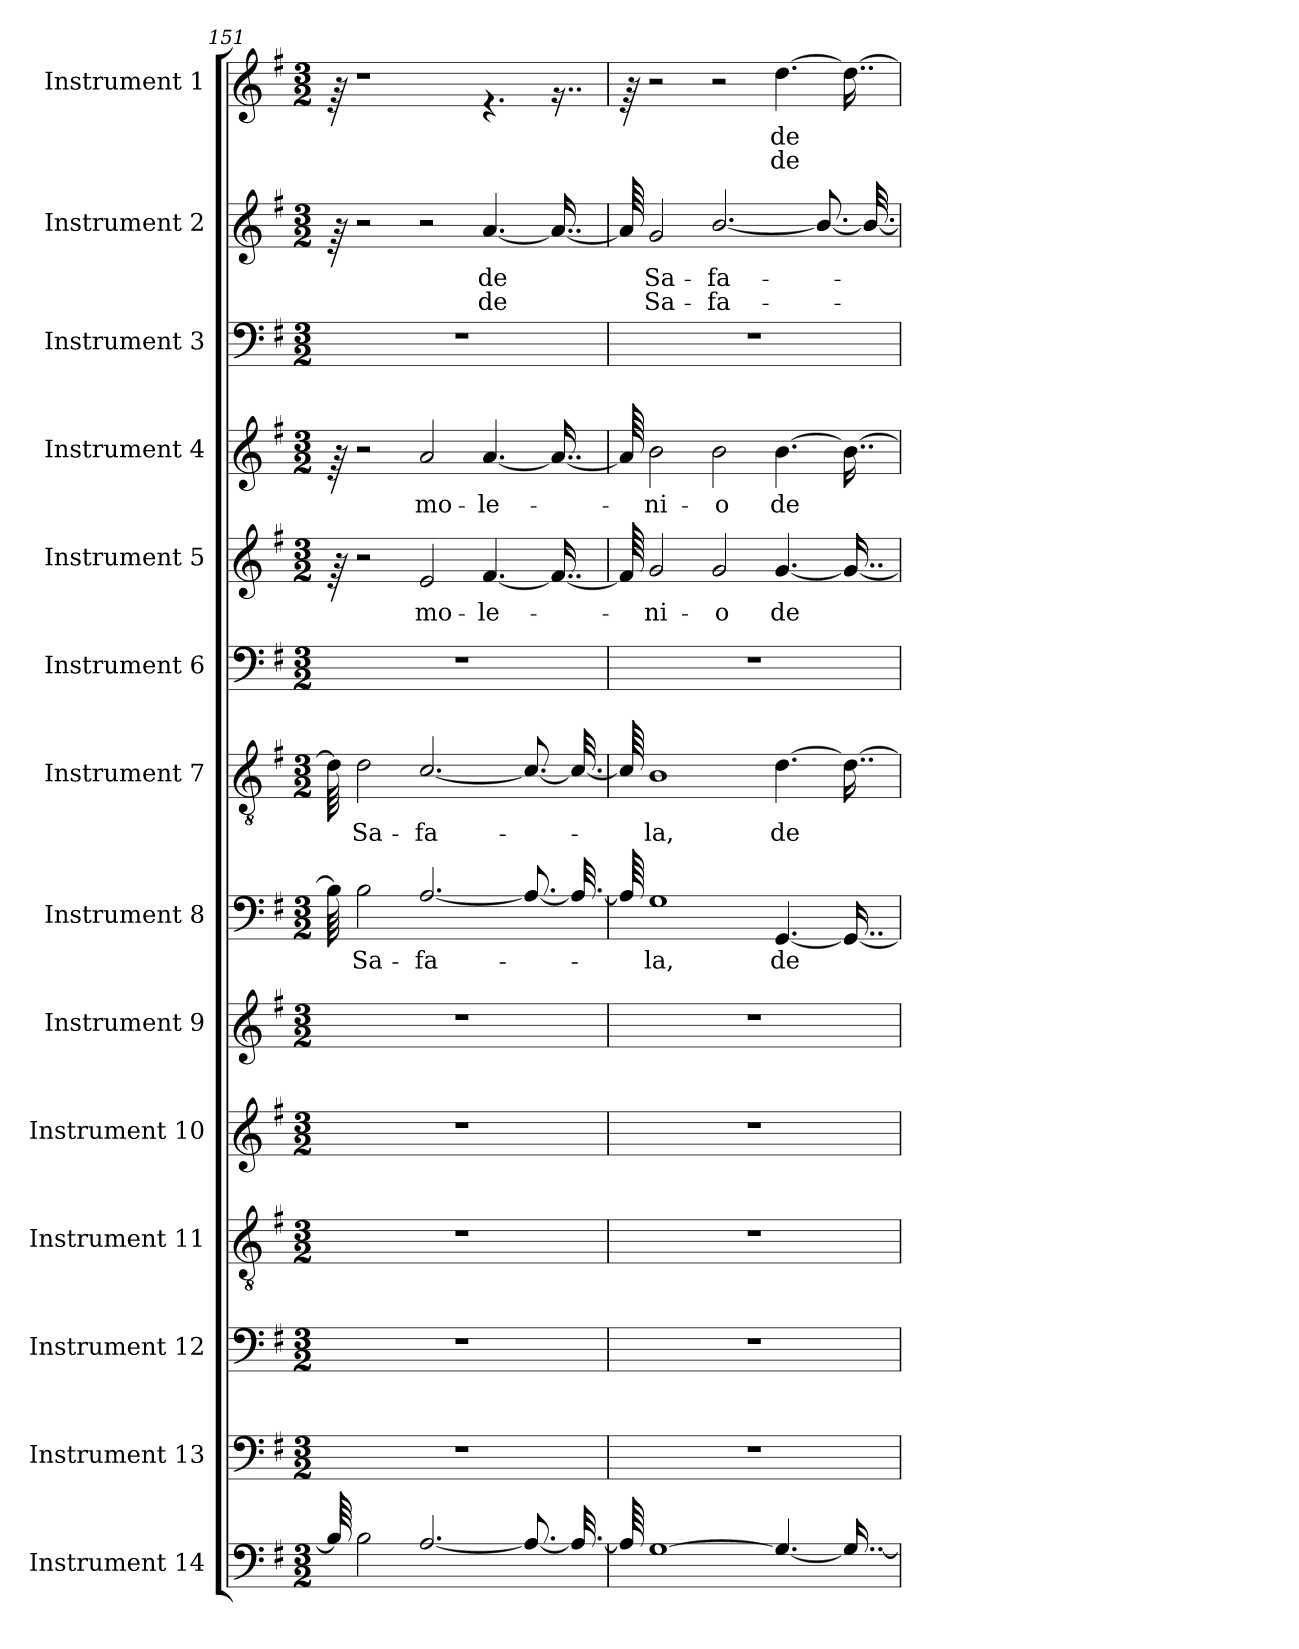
**kern	**kern	**kern	**kern	**kern	**kern	**kern	**text	**kern	**text	**kern	**kern	**text	**kern	**text	**kern	**kern	**text	**text	**kern	**text	**text
*part14	*part13	*part12	*part11	*part10	*part9	*part8	*part8	*part7	*part7	*part6	*part5	*part5	*part4	*part4	*part3	*part2	*part2	*part2	*part1	*part1	*part1
*staff14	*staff13	*staff12	*staff11	*staff10	*staff9	*staff8	*staff8	*staff7	*staff7	*staff6	*staff5	*staff5	*staff4	*staff4	*staff3	*staff2	*staff2	*staff2	*staff1	*staff1	*staff1
*I"Instrument 14	*I"Instrument 13	*I"Instrument 12	*I"Instrument 11	*I"Instrument 10	*I"Instrument 9	*I"Instrument 8	*	*I"Instrument 7	*	*I"Instrument 6	*I"Instrument 5	*	*I"Instrument 4	*	*I"Instrument 3	*I"Instrument 2	*	*	*I"Instrument 1	*	*
*clefF4	*clefF4	*clefF4	*clefGv2	*clefG2	*clefG2	*clefF4	*	*clefGv2	*	*clefF4	*clefG2	*	*clefG2	*	*clefF4	*clefG2	*	*	*clefG2	*	*
*k[f#]	*k[f#]	*k[f#]	*k[f#]	*k[f#]	*k[f#]	*k[f#]	*	*k[f#]	*	*k[f#]	*k[f#]	*	*k[f#]	*	*k[f#]	*k[f#]	*	*	*k[f#]	*	*
*G:	*G:	*G:	*G:	*G:	*G:	*G:	*	*G:	*	*G:	*G:	*	*G:	*	*G:	*G:	*	*	*G:	*	*
*M3/2	*M3/2	*M3/2	*M3/2	*M3/2	*M3/2	*M3/2	*	*M3/2	*	*M3/2	*M3/2	*	*M3/2	*	*M3/2	*M3/2	*	*	*M3/2	*	*
=151	=151	=151	=151	=151	=151	=151	=151	=151	=151	=151	=151	=151	=151	=151	=151	=151	=151	=151	=151	=151	=151
64B/]	1.r	1.r	1.r	1.r	1.r	64B\]	.	64d\]	.	1.r	64rf	.	64rf	.	1.r	64rf	.	.	64rf	.	.
!	!	!	!	!	!	!	!LO:LY:b:rj	!	!LO:LY:b:rj	!	!	!	!	!	!	!	!	!	!	!	!
2B\	.	.	.	.	.	2B\	Sa-	2d\	Sa-	.	2r	.	2r	.	.	2r	.	.	1r	.	.
!	!	!	!	!	!	!	!LO:LY:b:rj	!	!LO:LY:b:rj	!	!	!LO:LY:b:rj	!	!LO:LY:b:rj	!	!	!	!	!	!	!
[<2.A/	.	.	.	.	.	[<2.A/	-fa-	[<2.c/	-fa-	.	2e/	mo-	2a/	mo-	.	2r	.	.	.	.	.
!	!	!	!	!	!	!	!	!	!	!	!	!LO:LY:b:rj	!	!LO:LY:b:rj	!	!	!LO:LY:b:rj	!LO:LY:b:rj	!	!	!
.	.	.	.	.	.	.	.	.	.	.	[<4.f#/	-le-	[<4.a/	-le-	.	[<4.a/	de	de	4.rf	.	.
8.A/_<	.	.	.	.	.	8.A/_<	.	8.c/_<	.	.	.	.	.	.	.	.	.	.	.	.	.
.	.	.	.	.	.	.	.	.	.	.	16..f#/_<	.	16..a/_<	.	.	16..a/_<	.	.	16..rf	.	.
32.A/_<	.	.	.	.	.	32.A/_<	.	32.c/_<	.	.	.	.	.	.	.	.	.	.	.	.	.
=152	=152	=152	=152	=152	=152	=152	=152	=152	=152	=152	=152	=152	=152	=152	=152	=152	=152	=152	=152	=152	=152
64A/]	1.r	1.r	1.r	1.r	1.r	64A/]	.	64c/]	.	1.r	64f#/]	.	64a/]	.	1.r	64a/]	.	.	64rf	.	.
!	!	!	!	!	!	!	!LO:LY:b:rj	!	!LO:LY:b:rj	!	!	!LO:LY:b:rj	!	!LO:LY:b:rj	!	!	!LO:LY:b:rj	!LO:LY:b:rj	!	!	!
[<1G	.	.	.	.	.	1G	-la,	1B	-la,	.	2g/	-ni-	2b\	-ni-	.	2g/	Sa-	-Sa-	2r	.	.
!	!	!	!	!	!	!	!	!	!	!	!	!LO:LY:b:rj	!	!LO:LY:b:rj	!	!	!LO:LY:b:rj	!LO:LY:b:rj	!	!	!
.	.	.	.	.	.	.	.	.	.	.	2g/	-o	2b\	-o	.	[<2.b/	-fa-	-fa-	2r	.	.
!	!	!	!	!	!	!	!LO:LY:b:rj	!	!LO:LY:b:rj	!	!	!LO:LY:b:rj	!	!LO:LY:b:rj	!	!	!	!	!	!LO:LY:b:cj	!LO:LY:b:cj
4.G/_<	.	.	.	.	.	[<4.GG/	de	[>4.d\	de	.	[<4.g/	de	[>4.b\	de	.	.	.	.	[>4.dd\	de	de
.	.	.	.	.	.	.	.	.	.	.	.	.	.	.	.	8.b/_<	.	.	.	.	.
16..G/_<	.	.	.	.	.	16..GG/_<	.	16..d\_>	.	.	16..g/_<	.	16..b\_>	.	.	.	.	.	16..dd\_>	.	.
.	.	.	.	.	.	.	.	.	.	.	.	.	.	.	.	32.b/_<	.	.	.	.	.
=	=	=	=	=	=	=	=	=	=	=	=	=	=	=	=	=	=	=	=	=	=
*-	*-	*-	*-	*-	*-	*-	*-	*-	*-	*-	*-	*-	*-	*-	*-	*-	*-	*-	*-	*-	*-
